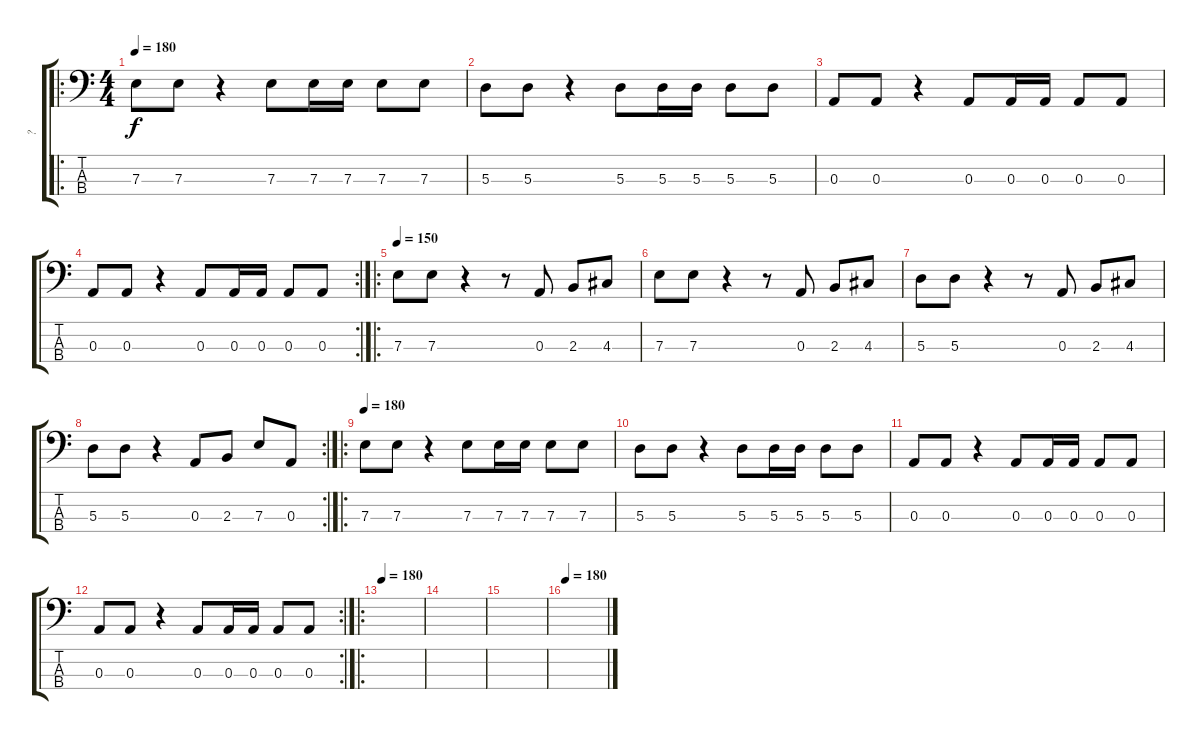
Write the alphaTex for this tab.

\track ("?" "?") {instrument electricbassfinger}
\staff {score tabs}
\tuning (G2 D2 A1 E1) {hide}
\ro
\ts (4 4)
\tempo 180
\clef f4
\ks c
7.3.8{dy f} 7.3.8 r.4 7.3.8 7.3.16 7.3.16 7.3.8 7.3.8 |
5.3.8 5.3.8 r.4 5.3.8 5.3.16 5.3.16 5.3.8 5.3.8 |
0.3.8 0.3.8 r.4 0.3.8 0.3.16 0.3.16 0.3.8 0.3.8 |
\rc 2
0.3.8 0.3.8 r.4 0.3.8 0.3.16 0.3.16 0.3.8 0.3.8 |
\ro
\tempo 150
7.3.8 7.3.8 r.4 r.8 0.3.8 2.3.8 4.3.8 |
7.3.8 7.3.8 r.4 r.8 0.3.8 2.3.8 4.3.8 |
5.3.8 5.3.8 r.4 r.8 0.3.8 2.3.8 4.3.8 |
\rc 2
5.3.8 5.3.8 r.4 0.3.8 2.3.8 7.3.8 0.3.8 |
\ro
\tempo 180
7.3.8 7.3.8 r.4 7.3.8 7.3.16 7.3.16 7.3.8 7.3.8 |
5.3.8 5.3.8 r.4 5.3.8 5.3.16 5.3.16 5.3.8 5.3.8 |
0.3.8 0.3.8 r.4 0.3.8 0.3.16 0.3.16 0.3.8 0.3.8 |
\rc 2
0.3.8 0.3.8 r.4 0.3.8 0.3.16 0.3.16 0.3.8 0.3.8 |
\ro
\tempo 180
|
|
|
\tempo 180
